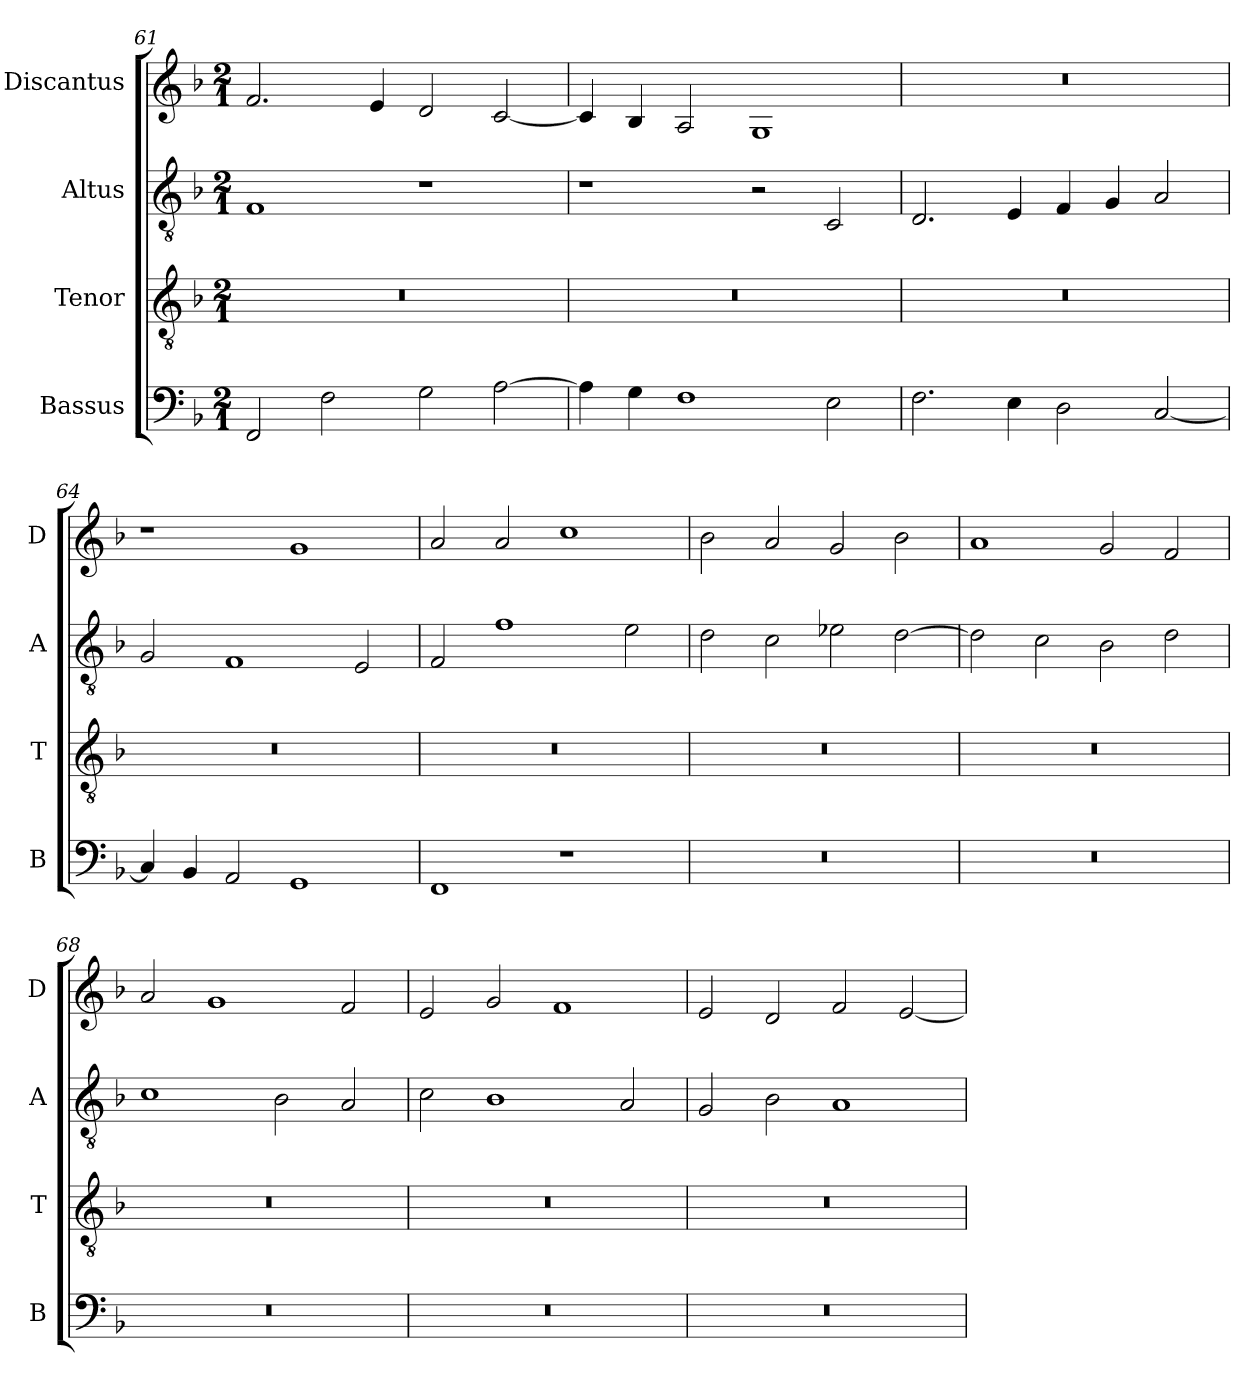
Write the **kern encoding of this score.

**kern	**kern	**kern	**kern
*part4	*part3	*part2	*part1
*staff4	*staff3	*staff2	*staff1
*I"Bassus	*I"Tenor	*I"Altus	*I"Discantus
*I'B	*I'T	*I'A	*I'D
*clefF4	*clefGv2	*clefGv2	*clefG2
*k[b-]	*k[b-]	*k[b-]	*k[b-]
*M2/1	*M2/1	*M2/1	*M2/1
=61	=61	=61	=61
2FF/	0r	1F	2.f/
2F\	.	.	.
.	.	.	4e/
2G\	.	1r	2d/
[2A\	.	.	[2c/
=62	=62	=62	=62
4A\]	0r	1r	4c/]
4G\	.	.	4B-/
1F	.	.	2A/
.	.	2r	1G
2E\	.	2C/	.
=63	=63	=63	=63
2.F\	0r	2.D/	0r
4E\	.	4E/	.
2D\	.	4F/	.
.	.	4G/	.
[2C/	.	2A/	.
=64	=64	=64	=64
4C/]	0r	2G/	1r
4BB-/	.	.	.
2AA/	.	1F	.
1GG	.	.	1g
.	.	2E/	.
=65	=65	=65	=65
1FF	0r	2F/	2a/
.	.	1f	2a/
1r	.	.	1cc
.	.	2e\	.
=66	=66	=66	=66
0r	0r	2d\	2b-\
.	.	2c\	2a/
.	.	2e-X\	2g/
.	.	[2d\	2b-\
=67	=67	=67	=67
0r	0r	2d\]	1a
.	.	2c\	.
.	.	2B-\	2g/
.	.	2d\	2f/
=68	=68	=68	=68
0r	0r	1c	2a/
.	.	.	1g
.	.	2B-\	.
.	.	2A/	2f/
=69	=69	=69	=69
0r	0r	2c\	2e/
.	.	1B-	2g/
.	.	.	1f
.	.	2A/	.
=70	=70	=70	=70
0r	0r	2G/	2e/
.	.	2B-\	2d/
.	.	1A	2f/
.	.	.	[2e/
=	=	=	=
*-	*-	*-	*-
